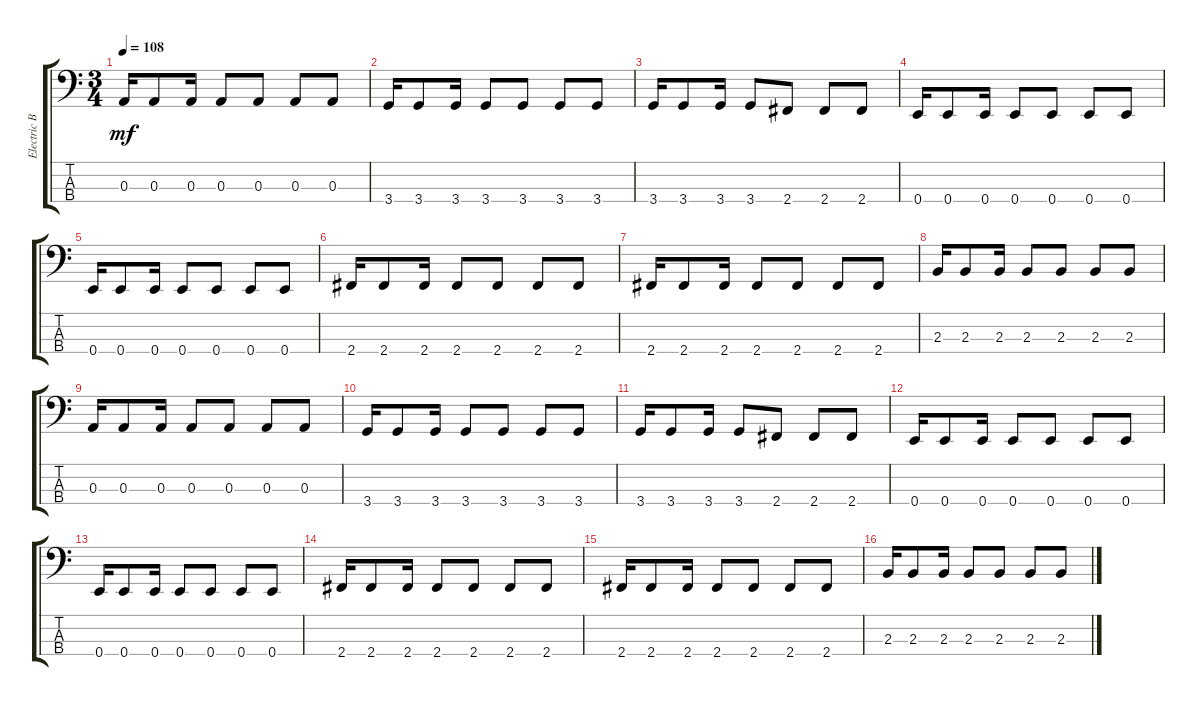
\track ("Electric Bass" "Electric B") {instrument electricbassfinger}
\staff {score tabs}
\tuning (G2 D2 A1 E1) {hide}
\ts (3 4)
\tempo 108
\clef f4
\ks c
0.3.16{dy mf} 0.3.8 0.3.16 0.3.8 0.3.8 0.3.8 0.3.8 |
3.4.16 3.4.8 3.4.16 3.4.8 3.4.8 3.4.8 3.4.8 |
3.4.16 3.4.8 3.4.16 3.4.8 2.4.8 2.4.8 2.4.8 |
0.4.16 0.4.8 0.4.16 0.4.8 0.4.8 0.4.8 0.4.8 |
0.4.16 0.4.8 0.4.16 0.4.8 0.4.8 0.4.8 0.4.8 |
2.4.16 2.4.8 2.4.16 2.4.8 2.4.8 2.4.8 2.4.8 |
2.4.16 2.4.8 2.4.16 2.4.8 2.4.8 2.4.8 2.4.8 |
2.3.16 2.3.8 2.3.16 2.3.8 2.3.8 2.3.8 2.3.8 |
0.3.16 0.3.8 0.3.16 0.3.8 0.3.8 0.3.8 0.3.8 |
3.4.16 3.4.8 3.4.16 3.4.8 3.4.8 3.4.8 3.4.8 |
3.4.16 3.4.8 3.4.16 3.4.8 2.4.8 2.4.8 2.4.8 |
0.4.16 0.4.8 0.4.16 0.4.8 0.4.8 0.4.8 0.4.8 |
0.4.16 0.4.8 0.4.16 0.4.8 0.4.8 0.4.8 0.4.8 |
2.4.16 2.4.8 2.4.16 2.4.8 2.4.8 2.4.8 2.4.8 |
2.4.16 2.4.8 2.4.16 2.4.8 2.4.8 2.4.8 2.4.8 |
2.3.16 2.3.8 2.3.16 2.3.8 2.3.8 2.3.8 2.3.8
